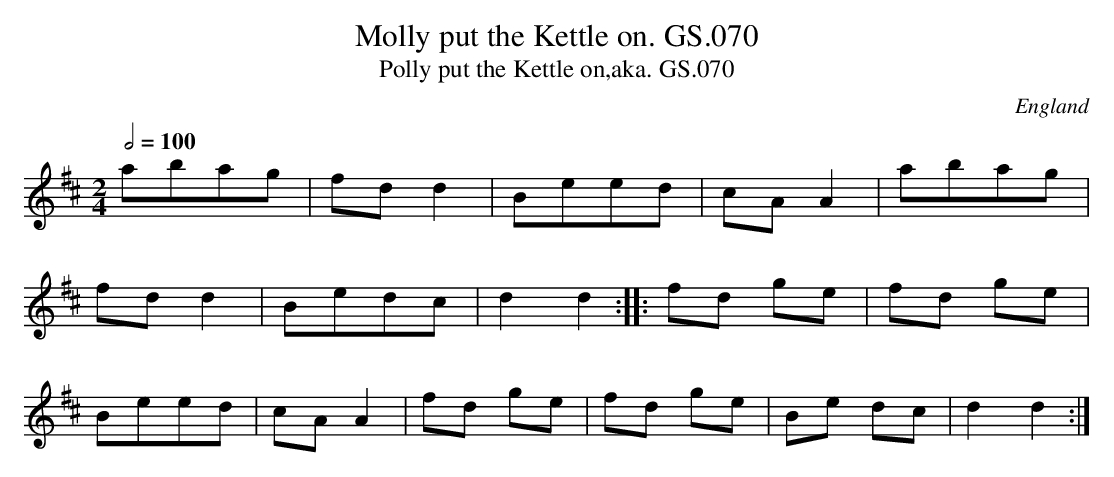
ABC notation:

X:1
T:Molly put the Kettle on. GS.070
T:Polly put the Kettle on,aka. GS.070
L:1/8
M:2/4
O:England
Q:1/2=100
K:D major
abag | fd d2 | Beed | cAA2 | abag |!
fd d2 | Bedc | d2d2 :: fd  ge | fd ge | !
Beed | cA A2 | fd ge | fd ge | Be dc | d2d2  :|
